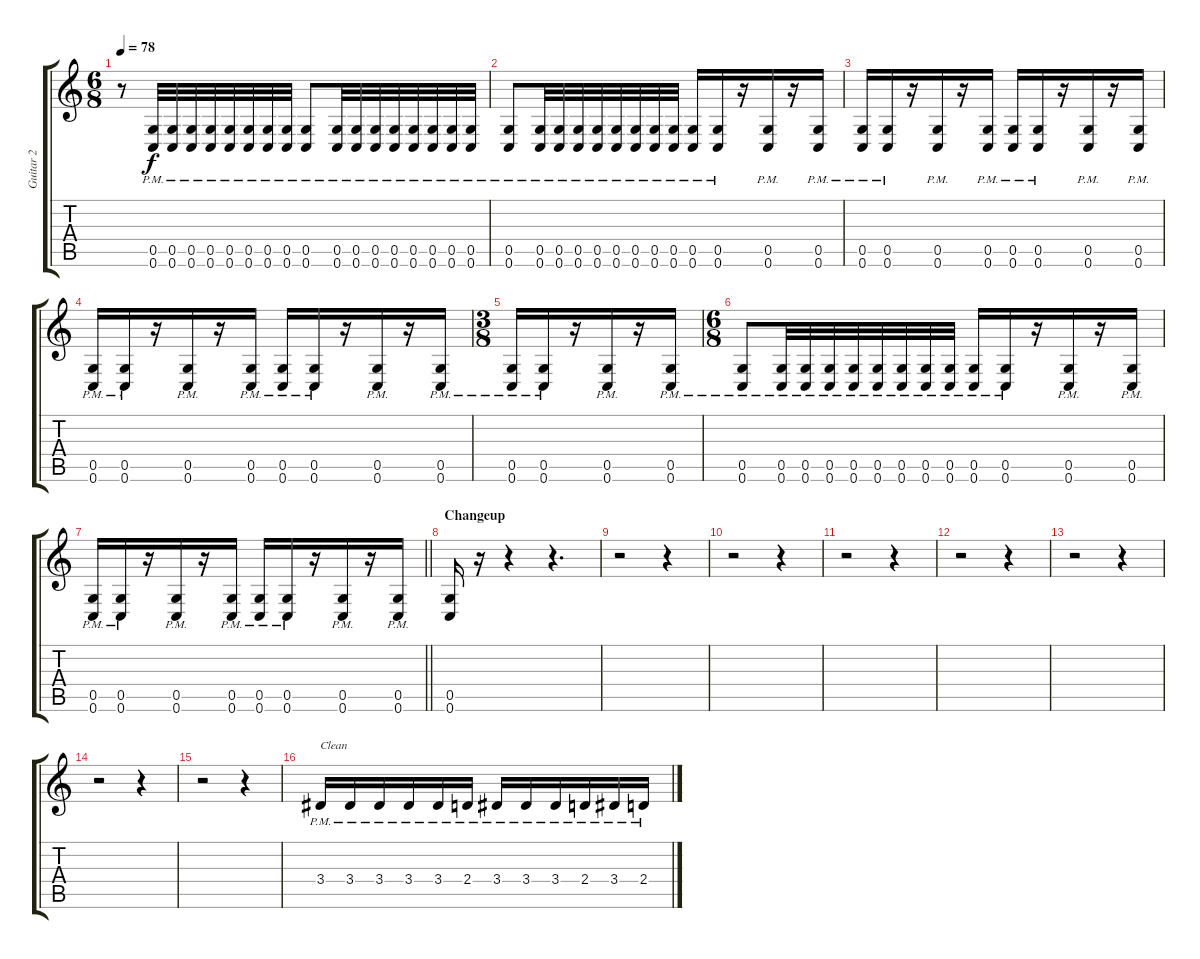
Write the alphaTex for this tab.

\track ("Guitar 2" "Guitar 2") {instrument overdrivenguitar}
\staff {score tabs}
\tuning (D4 A3 F3 C3 G2 C2) {hide}
\ts (6 8)
\tempo 78
\clef g2
\ks c
r.8{dy mf} (0.5{pm} 0.6).32{dy f} (0.5{pm} 0.6{pm}).32 (0.5{pm} 0.6{pm}).32 (0.5{pm} 0.6{pm}).32 (0.5{pm} 0.6).32 (0.5{pm} 0.6{pm}).32 (0.5{pm} 0.6{pm}).32 (0.5{pm} 0.6{pm}).32 (0.5{pm} 0.6{pm}).8 (0.5{pm} 0.6{pm}).32 (0.5{pm} 0.6{pm}).32 (0.5{pm} 0.6{pm}).32 (0.5{pm} 0.6{pm}).32 (0.5{pm} 0.6{pm}).32 (0.5{pm} 0.6{pm}).32 (0.5{pm} 0.6{pm}).32 (0.5{pm} 0.6{pm}).32 |
(0.5{pm} 0.6{pm}).8 (0.5{pm} 0.6).32 (0.5{pm} 0.6{pm}).32 (0.5{pm} 0.6{pm}).32 (0.5{pm} 0.6{pm}).32 (0.5{pm} 0.6).32 (0.5{pm} 0.6{pm}).32 (0.5{pm} 0.6{pm}).32 (0.5{pm} 0.6{pm}).32 (0.5{pm} 0.6{pm}).16 (0.5{pm} 0.6{pm}).16 r.16 (0.5{pm} 0.6{pm}).16 r.16 (0.5{pm} 0.6{pm}).16 |
(0.5{pm} 0.6{pm}).16 (0.5{pm} 0.6{pm}).16 r.16 (0.5{pm} 0.6{pm}).16 r.16 (0.5{pm} 0.6{pm}).16 (0.5{pm} 0.6{pm}).16 (0.5{pm} 0.6{pm}).16 r.16 (0.5{pm} 0.6{pm}).16 r.16 (0.5{pm} 0.6{pm}).16 |
(0.5{pm} 0.6{pm}).16 (0.5{pm} 0.6{pm}).16 r.16 (0.5{pm} 0.6{pm}).16 r.16 (0.5{pm} 0.6{pm}).16 (0.5{pm} 0.6{pm}).16 (0.5{pm} 0.6{pm}).16 r.16 (0.5{pm} 0.6{pm}).16 r.16 (0.5{pm} 0.6{pm}).16 |
\ts (3 8)
(0.5{pm} 0.6{pm}).16 (0.5{pm} 0.6{pm}).16 r.16 (0.5{pm} 0.6{pm}).16 r.16 (0.5{pm} 0.6{pm}).16 |
\ts (6 8)
(0.5{pm} 0.6{pm}).8 (0.5{pm} 0.6).32 (0.5{pm} 0.6{pm}).32 (0.5{pm} 0.6{pm}).32 (0.5{pm} 0.6{pm}).32 (0.5{pm} 0.6).32 (0.5{pm} 0.6{pm}).32 (0.5{pm} 0.6{pm}).32 (0.5{pm} 0.6{pm}).32 (0.5{pm} 0.6{pm}).16 (0.5{pm} 0.6{pm}).16 r.16 (0.5{pm} 0.6{pm}).16 r.16 (0.5{pm} 0.6{pm}).16 |
\barLineRight lightlight
(0.5{pm} 0.6{pm}).16 (0.5{pm} 0.6{pm}).16 r.16 (0.5{pm} 0.6{pm}).16 r.16 (0.5{pm} 0.6{pm}).16 (0.5{pm} 0.6{pm}).16 (0.5{pm} 0.6{pm}).16 r.16 (0.5{pm} 0.6{pm}).16 r.16 (0.5{pm} 0.6{pm}).16 |
\section ("" "Changeup")
(0.5 0.6).16 r.16 r.4 r.4{d} |
r.2 r.4 |
r.2 r.4 |
r.2 r.4 |
r.2 r.4 |
r.2 r.4 |
r.2 r.4 |
r.2 r.4 |
3.4{pm}.16{txt "Clean" instrument electricguitarmuted} 3.4{pm}.16 3.4{pm}.16 3.4{pm}.16 3.4{pm}.16 2.4{pm}.16 3.4{pm}.16 3.4{pm}.16 3.4{pm}.16 2.4{pm}.16 3.4{pm}.16 2.4{pm}.16
